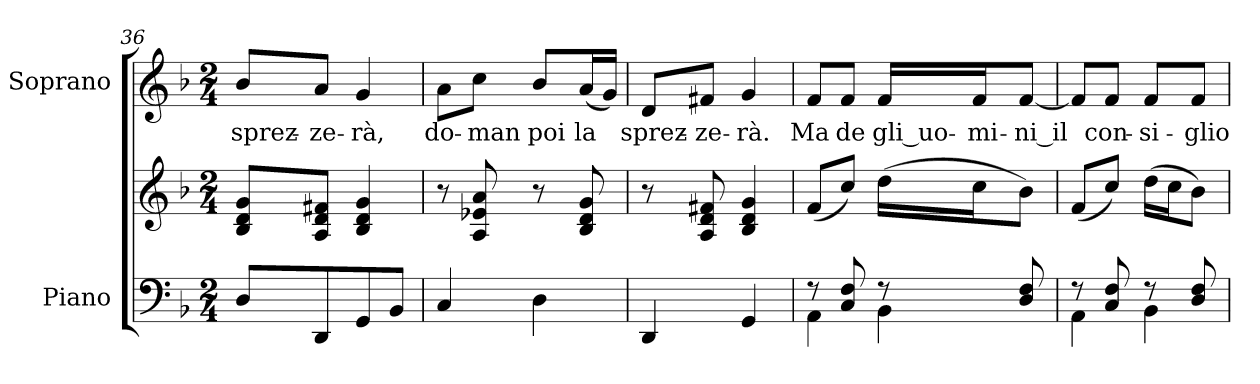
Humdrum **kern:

**kern	**kern	**kern	**text
*part2	*part2	*part1	*part1
*staff3	*staff2	*staff1	*staff1
*I"Piano	*	*I"Soprano	*
*I'Pno.	*	*I'Soprano	*
*clefF4	*clefG2	*clefG2	*
*k[b-]	*k[b-]	*k[b-]	*
*F:	*F:	*F:	*
*M2/4	*M2/4	*M2/4	*
=36	=36	=36	=36
!	!	!	!LO:LY:b:color=#000000
8Di/L	8B-i/ 8di 8giL	8b-i/L	sprez-
!	!	!	!LO:LY:b:color=#000000
8DDi/	8Ai/ 8di 8f#XiJ	8ai/J	-ze-
!	!	!	!LO:LY:b:color=#000000
8GGi/	4B-i/ 4di 4gi	4gi/	-rà,
8BB-i/J	.	.	.
=37	=37	=37	=37
!	!	!	!LO:LY:b:color=#000000
4Ci/	8r	8ai\L	do-
!	!	!	!LO:LY:b:color=#000000
.	8Ai/ 8e-Xi 8ai	8cci\J	-man
!	!	!	!LO:LY:b:color=#000000
4Di\	8r	8b-i/L	poi
!	!	!	!LO:LY:b:color=#000000
.	8B-i/ 8di 8gi	(16ai/L	la
.	.	16gi/JJ)	.
=38	=38	=38	=38
!	!	!	!LO:LY:b:color=#000000
4DDi/	8r	8di/L	sprez-
!	!	!	!LO:LY:b:color=#000000
.	8Ai/ 8di 8f#Xi	8f#Xi/J	-ze-
!	!	!	!LO:LY:b:color=#000000
4GGi/	4B-i/ 4di 4gi	4gi/	-rà.
=39	=39	=39	=39
*^	*	*	*
!	!	!	!	!LO:LY:b:color=#000000
8r	4AAi\	(8fi/L	8fi/L	Ma
!	!	!	!	!LO:LY:b:color=#000000
8Ci/ 8Fi	.	8cci/J)	8fi/J	de
!	!	!	!	!LO:LY:b:color=#000000
8r	4BB-i\	(16ddi\LL	16fi/LL	gli_uo-
!	!	!	!	!LO:LY:b:color=#000000
.	.	16cci\J	16fi/J	-mi-
!	!	!	!	!LO:LY:b:color=#000000
8Di/ 8Fi	.	8b-i\J)	[<8fi/J	-ni_il
=40	=40	=40	=40	=40
8r	4AAi\	(8fi/L	8fi/L]	.
!	!	!	!	!LO:LY:b:color=#000000
8Ci/ 8Fi	.	8cci/J)	8fi/J	con-
!	!	!	!	!LO:LY:b:color=#000000
8r	4BB-i\	(16ddi\LL	8fi/L	-si-
.	.	16cci\J	.	.
!	!	!	!	!LO:LY:b:color=#000000
8Di/ 8Fi	.	8b-i\J)	8fi/J	-glio
*v	*v	*	*	*
=	=	=	=
*-	*-	*-	*-
